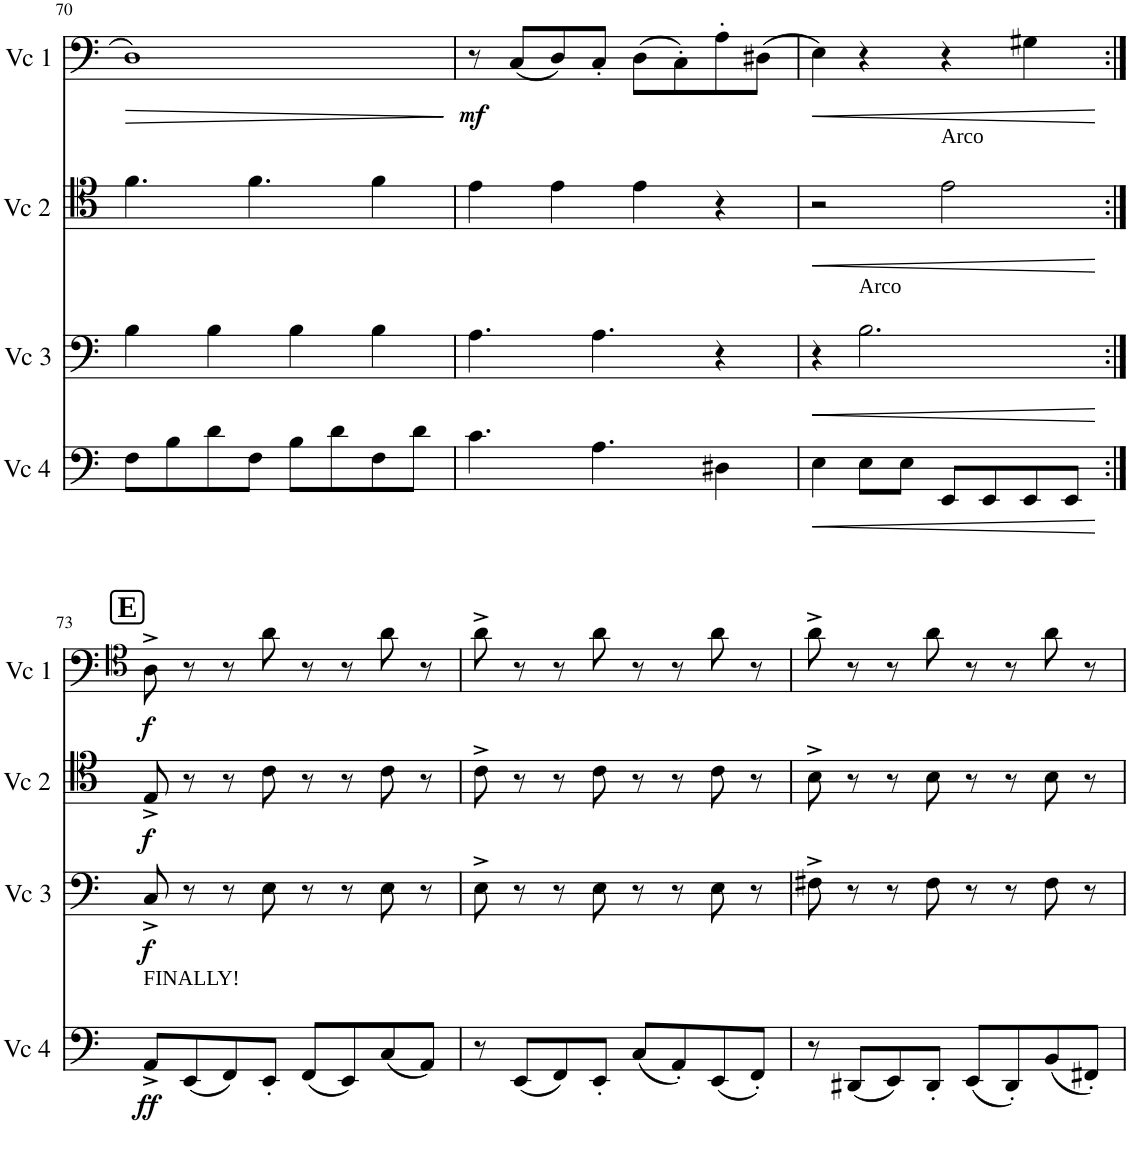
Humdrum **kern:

**kern	**dynam	**kern	**dynam	**kern	**dynam	**kern	**dynam
*part4	*part4	*part3	*part3	*part2	*part2	*part1	*part1
*staff4	*staff4	*staff3	*staff3	*staff2	*staff2	*staff1	*staff1
*I"Cello 4	*	*I"Cello 3	*	*I"Cello 2	*	*I"Cello 1	*
!!LO:PB:g=z
*clefF4	*	*clefF4	*	*clefF4	*	*clefF4	*
*k[]	*	*k[]	*	*k[]	*	*k[]	*
*M4/4	*	*M4/4	*	*M4/4	*	*M4/4	*
=70	=70	=70	=70	=70	=70	=70	=70
!	!	!	!	!	!	!	!LO:HP:b
8F\L	.	4B\	.	4.f\	.	1D	>
8B\	.	.	.	.	.	.	.
8d\	.	4B\	.	.	.	.	.
8F\J	.	.	.	4.f\	.	.	.
8B\L	.	4B\	.	.	.	.	.
8d\	.	.	.	.	.	.	.
8F\	.	4B\	.	4f\	.	.	.
8d\J	.	.	.	.	.	.	.
.	.	.	.	.	.	.	]
=71	=71	=71	=71	=71	=71	=71	=71
!	!	!	!	!	!	!	!LO:DY:b
4.c\	.	4.A\	.	4e\	.	8r	mf
.	.	.	.	.	.	(8C/L	.
.	.	.	.	4e\	.	8D/)	.
4.A\	.	4.A\	.	.	.	8C'/J	.
.	.	.	.	4e\	.	(8D\L	.
.	.	.	.	.	.	8C'\)	.
4D#X\	.	4r	.	4r	.	8A'\	.
.	.	.	.	.	.	(8D#X\J	.
=72	=72	=72	=72	=72	=72	=72	=72
!	!LO:HP:b	!	!LO:HP:b	!	!LO:HP:b	!	!LO:HP:b
4E\	<	4r	<	2r	<	4E\)	<
!	!	!LO:TX:a:t=Arco	!	!	!	!	!
8E\L	.	2.B\	.	.	.	4r	.
8E\J	.	.	.	.	.	.	.
!	!	!	!	!LO:TX:a:t=Arco	!	!	!
8EE/L	.	.	.	2e\	.	4r	.
8EE/	.	.	.	.	.	.	.
8EE/	.	.	.	.	.	4G#X\	.
8EE/J	.	.	.	.	.	.	.
.	[	.	[	.	[	.	[
!!LO:LB:g=z
!!LO:REH:place=s1:a:B:cj:fs=14:t=E
=73:|!	=73:|!	=73:|!	=73:|!	=73:|!	=73:|!	=73:|!	=73:|!
*	*	*	*	*	*	*clefC4	*
!LO:TX:a:t=FINALLY!	!	!	!	!	!	!	!
!	!LO:DY:b	!	!LO:DY:b	!	!LO:DY:b	!	!LO:DY:b
8AA^/L	ff	8C^/	f	8E^/	f	8A^\	f
(8EE/	.	8r	.	8r	.	8r	.
8FF/)	.	8r	.	8r	.	8r	.
8EE'/J	.	8E\	.	8c\	.	8a\	.
(8FF/L	.	8r	.	8r	.	8r	.
8EE/)	.	8r	.	8r	.	8r	.
(8C/	.	8E\	.	8c\	.	8a\	.
8AA/J)	.	8r	.	8r	.	8r	.
=74	=74	=74	=74	=74	=74	=74	=74
8r	.	8E^\	.	8c^\	.	8a^\	.
(8EE/L	.	8r	.	8r	.	8r	.
8FF/)	.	8r	.	8r	.	8r	.
8EE'/J	.	8E\	.	8c\	.	8a\	.
(8C/L	.	8r	.	8r	.	8r	.
8AA'/)	.	8r	.	8r	.	8r	.
(8EE/	.	8E\	.	8c\	.	8a\	.
8FF'/J)	.	8r	.	8r	.	8r	.
=75	=75	=75	=75	=75	=75	=75	=75
8r	.	8F#X^\	.	8B^\	.	8a^\	.
(8DD#X/L	.	8r	.	8r	.	8r	.
8EE/)	.	8r	.	8r	.	8r	.
8DD#'/J	.	8F#\	.	8B\	.	8a\	.
(8EE/L	.	8r	.	8r	.	8r	.
8DD#'/)	.	8r	.	8r	.	8r	.
(8BB/	.	8F#\	.	8B\	.	8a\	.
8FF#X'/J)	.	8r	.	8r	.	8r	.
=	=	=	=	=	=	=	=
*-	*-	*-	*-	*-	*-	*-	*-
